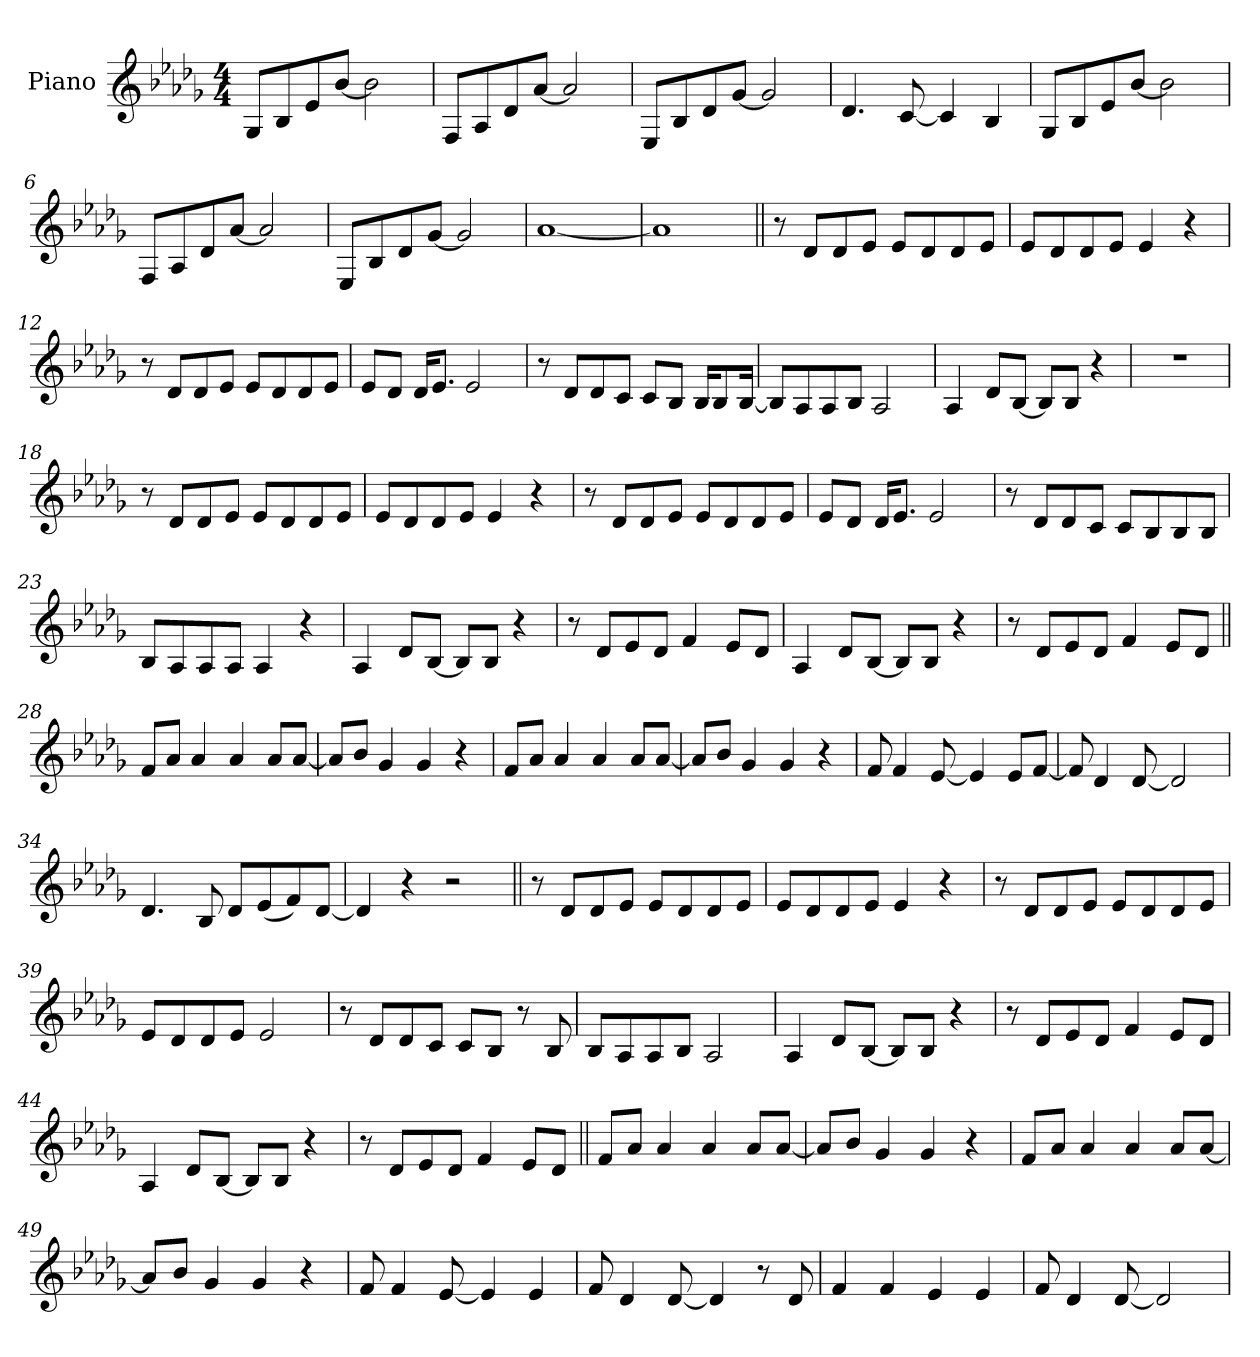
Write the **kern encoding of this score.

**kern
*part1
*staff1
*I"Piano
*I'Pno.
*clefG2
*k[b-e-a-d-g-]
*M4/4
=1
8G-!L
8B-!
8e-!
[8b-!J
2b-!]
=2
8F!L
8A-!
8d-!
[8a-!J
2a-!]
=3
8E-!L
8B-!
8d-!
[8g-!J
2g-!]
=4
4.d-!
[8c!
4c!]
4B-!
=5
8G-!L
8B-!
8e-!
[8b-!J
2b-!]
=6
8F!L
8A-!
8d-!
[8a-!J
2a-!]
=7
8E-!L
8B-!
8d-!
[8g-!J
2g-!]
=8
[1a-!
=9
1a-!]
=10||
8r
8d-L
8d-
8e-J
8e-L
8d-
8d-
8e-J
=11
8e-L
8d-
8d-
8e-J
4e-
4r
=12
8r
8d-L
8d-
8e-J
8e-L
8d-
8d-
8e-J
=13
8e-L
8d-J
16d-KL
8.e-J
2e-
=14
8r
8d-L
8d-
8cJ
8cL
8B-J
16B-KL
8B-
[16B-Jk
=15
8B-L]
8A-
8A-
8B-J
2A-
=16
4A-!
8d-!L
[8B-!J
8B-!L]
8B-!J
4r
=17
1r
=18
8r
8d-L
8d-
8e-J
8e-L
8d-
8d-
8e-J
=19
8e-L
8d-
8d-
8e-J
4e-
4r
=20
8r
8d-L
8d-
8e-J
8e-L
8d-
8d-
8e-J
=21
8e-L
8d-J
16d-KL
8.e-J
2e-
=22
8r
8d-L
8d-
8cJ
8cL
8B-
8B-
8B-J
=23
8B-L
8A-
8A-
8A-J
4A-
4r
=24
4A-!
8d-!L
[8B-!J
8B-!L]
8B-!J
4r
=25
8r
8d-L
8e-
8d-J
4f
8e-L
8d-J
=26
4A-!
8d-!L
[8B-!J
8B-!L]
8B-!J
4r
=27
8r
8d-L
8e-
8d-J
4f
8e-L
8d-J
=28||
8fL
8a-J
4a-
4a-
8a-L
[8a-J
=29
8a-L]
8b-J
4g-
4g-
4r
=30
8fL
8a-J
4a-
4a-
8a-L
[8a-J
=31
8a-L]
8b-J
4g-
4g-
4r
=32
8f
4f
[8e-
4e-]
8e-L
[8fJ
=33
8f]
4d-
[8d-
2d-]
=34
4.d-!
8B-!
8d-!L
(8e-!
8f!)
[8d-!J
=35
4d-!]
4r
2r
=36||
8r
8d-L
8d-
8e-J
8e-L
8d-
8d-
8e-J
=37
8e-L
8d-
8d-
8e-J
4e-
4r
=38
8r
8d-L
8d-
8e-J
8e-L
8d-
8d-
8e-J
=39
8e-L
8d-
8d-
8e-J
2e-
=40
8r
8d-L
8d-
8cJ
8cL
8B-J
8r
8B-
=41
8B-L
8A-
8A-
8B-J
2A-
=42
4A-!
8d-!L
[8B-!J
8B-!L]
8B-!J
4r
=43
8r
8d-L
8e-
8d-J
4f
8e-L
8d-J
=44
4A-!
8d-!L
[8B-!J
8B-!L]
8B-!J
4r
=45
8r
8d-L
8e-
8d-J
4f
8e-L
8d-J
=46||
8fL
8a-J
4a-
4a-
8a-L
[8a-J
=47
8a-L]
8b-J
4g-
4g-
4r
=48
8fL
8a-J
4a-
4a-
8a-L
[8a-J
=49
8a-L]
8b-J
4g-
4g-
4r
=50
8f
4f
[8e-
4e-]
4e-
=51
8f
4d-
[8d-
4d-]
8r
8d-
=52
4f
4f
4e-
4e-
=53
8f
4d-
[8d-
2d-]
=
*-
